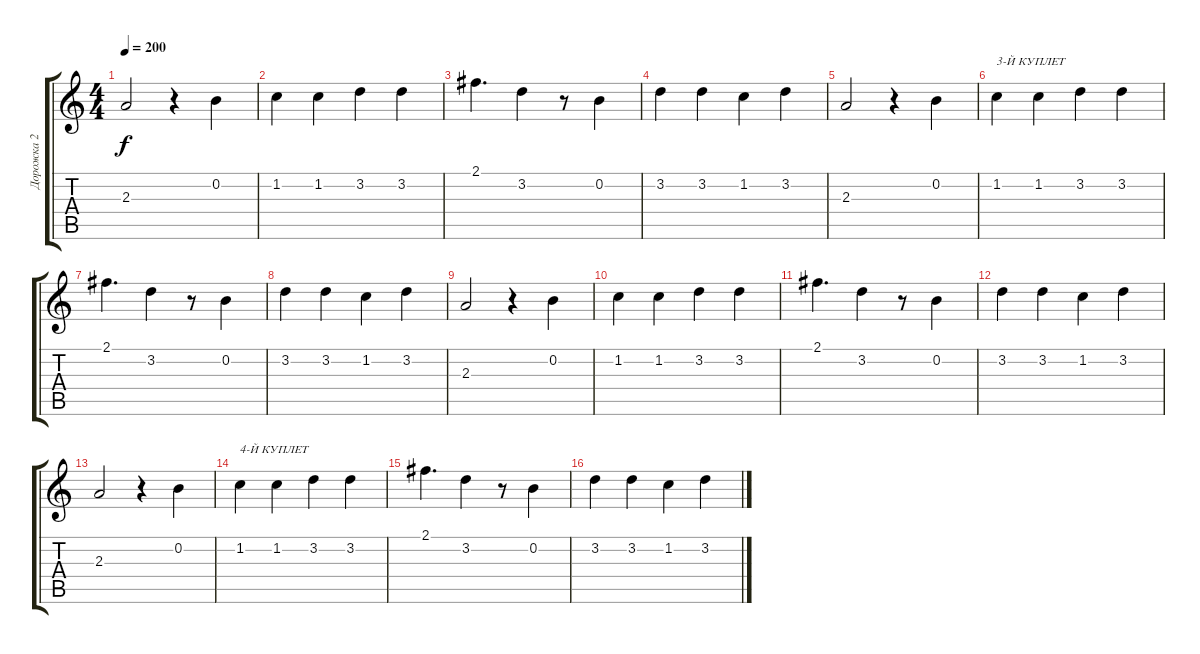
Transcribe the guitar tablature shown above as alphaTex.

\track ("Дорожка 2" "Дорожка 2") {instrument acousticguitarsteel}
\staff {score tabs}
\tuning (E4 B3 G3 D3 A2 E2) {hide}
\ts (4 4)
\tempo 200
\clef g2
\ks c
2.3.2{dy f} r.4 0.2.4 |
1.2.4 1.2.4 3.2.4 3.2.4 |
2.1.4{d} 3.2.4 r.8 0.2.4 |
3.2.4 3.2.4 1.2.4 3.2.4 |
2.3.2 r.4 0.2.4 |
1.2.4{txt "3-Й КУПЛЕТ"} 1.2.4 3.2.4 3.2.4 |
2.1.4{d} 3.2.4 r.8 0.2.4 |
3.2.4 3.2.4 1.2.4 3.2.4 |
2.3.2 r.4 0.2.4 |
1.2.4 1.2.4 3.2.4 3.2.4 |
2.1.4{d} 3.2.4 r.8 0.2.4 |
3.2.4 3.2.4 1.2.4 3.2.4 |
2.3.2 r.4 0.2.4 |
1.2.4{txt "4-Й КУПЛЕТ"} 1.2.4 3.2.4 3.2.4 |
2.1.4{d} 3.2.4 r.8 0.2.4 |
3.2.4 3.2.4 1.2.4 3.2.4
